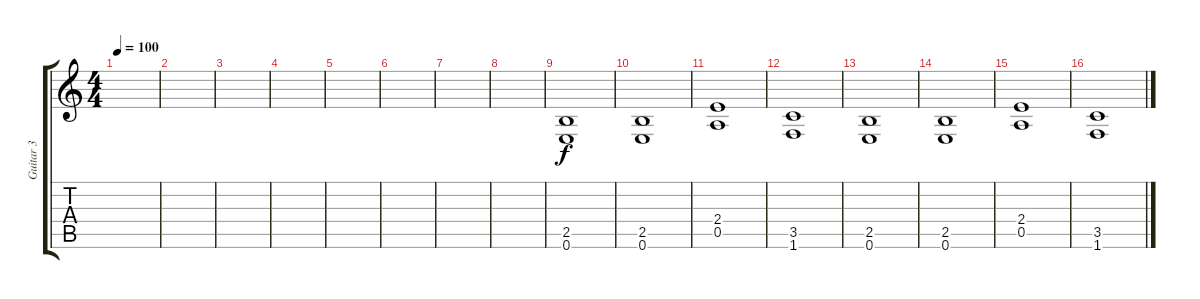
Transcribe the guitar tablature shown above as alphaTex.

\track ("Guitar 3" "Guitar 3") {instrument distortionguitar}
\staff {score tabs}
\tuning (E4 B3 G3 D3 A2 E2) {hide}
\ts (4 4)
\tempo 100
\clef g2
\ks c
|
|
|
|
|
|
|
|
(2.5 0.6).1 |
(2.5 0.6).1 |
(2.4 0.5).1 |
(3.5 1.6).1 |
(2.5 0.6).1 |
(2.5 0.6).1 |
(2.4 0.5).1 |
(3.5 1.6).1
